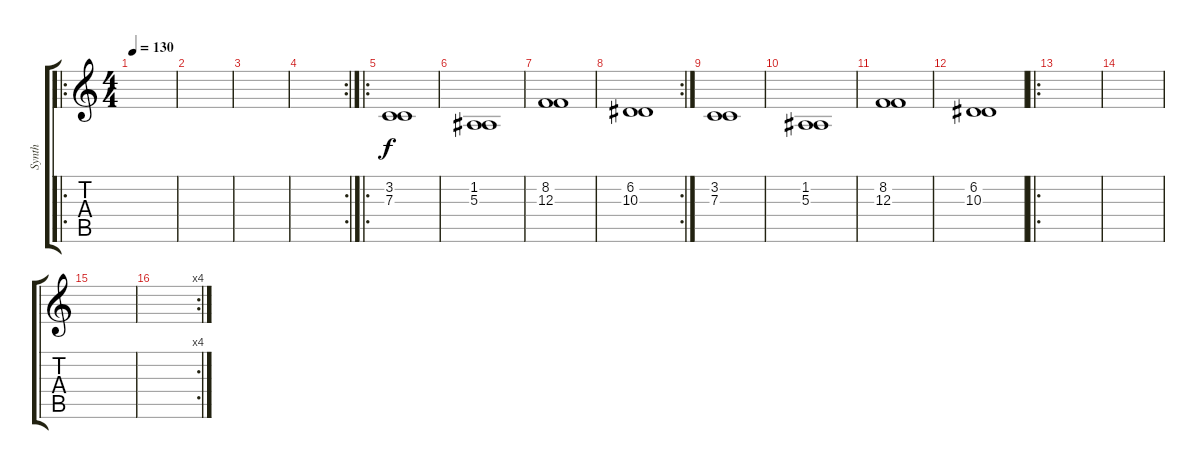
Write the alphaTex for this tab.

\track ("Synth" "Synth") {instrument churchorgan}
\staff {score tabs}
\tuning (D4 A3 F3 C3 G2 D2) {hide}
\ro
\ts (4 4)
\tempo 130
\clef g2
\ks c
|
|
|
\rc 2
|
\ro
(3.2 7.3).1 |
(1.2 5.3).1 |
(8.2 12.3).1 |
\rc 2
(6.2 10.3).1 |
(3.2 7.3).1 |
(1.2 5.3).1 |
(8.2 12.3).1 |
(6.2 10.3).1 |
\ro
|
|
|
\rc 4
